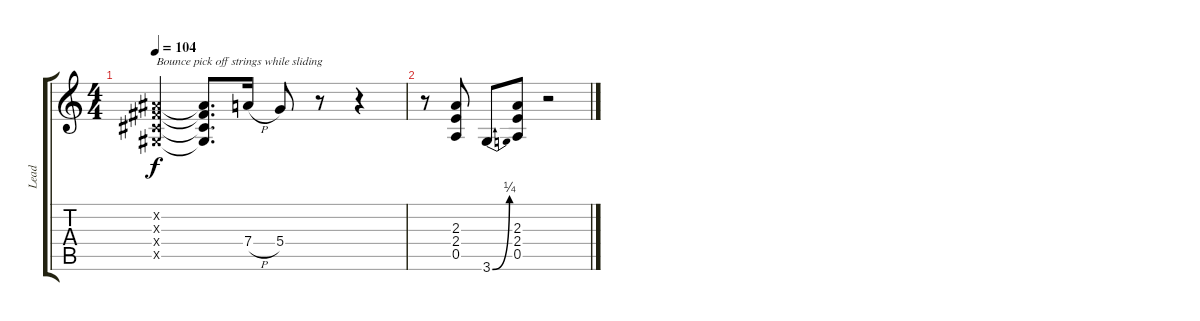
\track ("Lead" "Lead") {instrument distortionguitar}
\staff {score tabs}
\tuning (E4 B3 G3 D3 A2 E2) {hide}
\ts (4 4)
\tempo 104
\clef g2
\ks c
(-1.2{x} -1.3{x} -1.4{x} -1.5{x}).4{txt "Bounce pick off strings while sliding" dy f} (-1.2{t} -1.3{t} -1.4{t} -1.5{t}).8{d} 7.4{h}.16 5.4.8 r.8 r.4 |
r.8 (2.3 2.4 0.5).8 3.6{be (bend 0 0 60 1)}.8 (2.3 2.4 0.5).8 r.2
